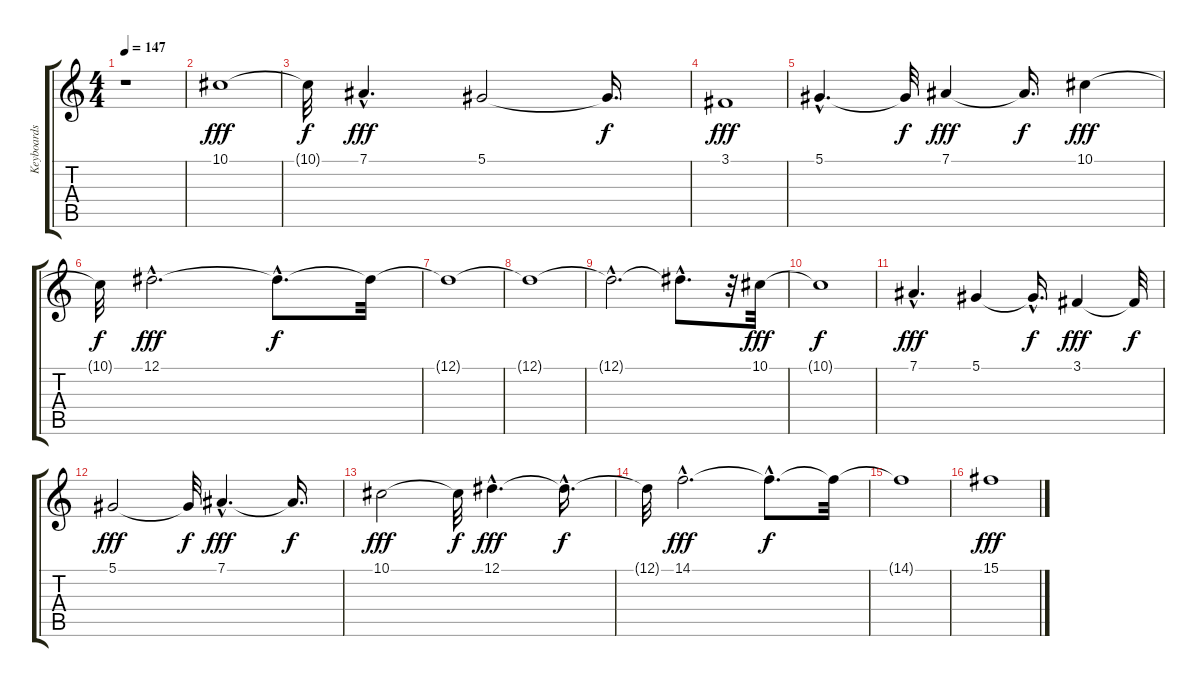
\track ("Keyboards" "Keyboards") {instrument stringensemble1}
\staff {score tabs}
\tuning (Eb4 Bb3 Gb3 Db3 Ab2 Eb2) {hide}
\ts (4 4)
\tempo 147
\clef g2
\ks c
r.1{dy fff instrument stringensemble1} |
10.1.1 |
10.1{t}.32{dy f} 7.1{hac}.4{d dy fff} 5.1.2 5.1{t}.16{d dy f} |
3.1.1{dy fff} |
5.1{hac}.4{d} 5.1{t}.32{dy f} 7.1.4{dy fff} 7.1{t}.16{d dy f} 10.1.4{dy fff} |
10.1{t}.32{dy f} 12.1{hac}.2{d dy fff} 12.1{hac t}.8{d dy f} 12.1{t}.32 |
12.1{t}.1 |
12.1{t}.1 |
12.1{hac t}.2{d} 12.1{hac t}.8{d} r.32 10.1.32{dy fff} |
10.1{t}.1{dy f} |
7.1{hac}.4{d dy fff} 5.1.4 5.1{hac t}.16{d dy f} 3.1.4{dy fff} 3.1{t}.32{dy f} |
5.1.2{dy fff} 5.1{t}.32{dy f} 7.1{hac}.4{d dy fff} 7.1{t}.16{d dy f} |
10.1.2{dy fff} 10.1{t}.32{dy f} 12.1{hac}.4{d dy fff} 12.1{hac t}.16{d dy f} |
12.1{t}.32 14.1{hac}.2{d dy fff} 14.1{hac t}.8{d dy f} 14.1{t}.32 |
14.1{t}.1 |
15.1.1{dy fff}
